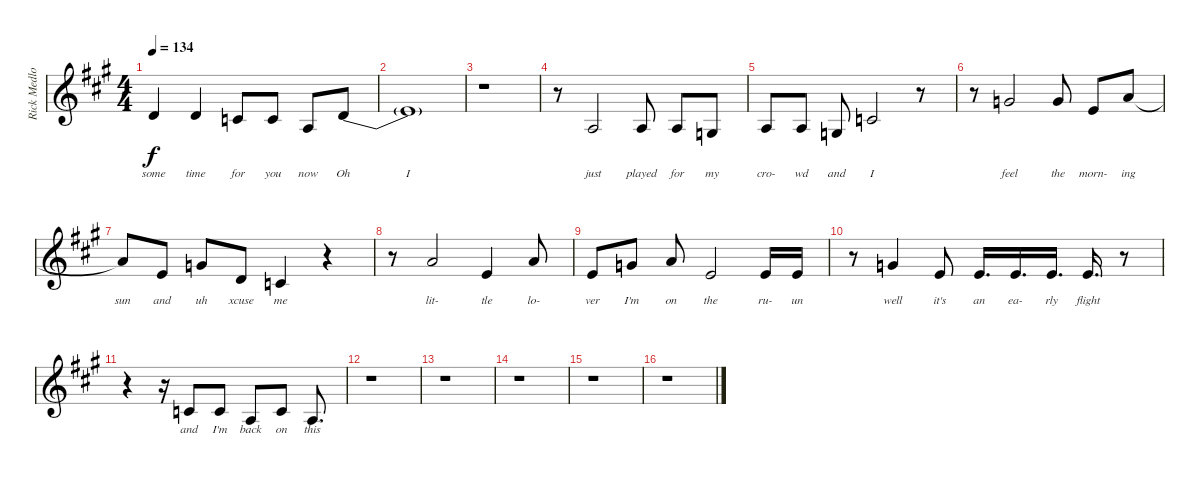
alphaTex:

\track ("Rick Medlocke Vocals" "Rick Medlo") {instrument violin}
\staff {score}
\tuning (E4 B3 G3 D3 A2 E2) {hide}
\ts (4 4)
\tempo 134
\clef g2
\ks a
7.3{be (custom 0 0 10 4 20 4 30 0 60 0)}.4{lyrics (0 "some") lyrics (1 "") lyrics (2 "") lyrics (3 "") lyrics (4 "") dy f} 7.3.4{lyrics (0 "time") lyrics (1 "") lyrics (2 "") lyrics (3 "") lyrics (4 "")} 5.3.8{lyrics (0 "for") lyrics (1 "") lyrics (2 "") lyrics (3 "") lyrics (4 "")} 5.3.8{lyrics (0 "you") lyrics (1 "") lyrics (2 "") lyrics (3 "") lyrics (4 "")} 7.4.8{lyrics (0 "now") lyrics (1 "") lyrics (2 "") lyrics (3 "") lyrics (4 "")} 7.3{be (bend 0 0 60 4)}.8{lyrics (0 "Oh") lyrics (1 "") lyrics (2 "") lyrics (3 "") lyrics (4 "")} |
7.3{t}.1{lyrics (0 "I") lyrics (1 "") lyrics (2 "") lyrics (3 "") lyrics (4 "")} |
r.1 |
r.8 7.4.2{lyrics (0 "just") lyrics (1 "") lyrics (2 "") lyrics (3 "") lyrics (4 "")} 7.4.8{lyrics (0 "played") lyrics (1 "") lyrics (2 "") lyrics (3 "") lyrics (4 "")} 7.4.8{lyrics (0 "for") lyrics (1 "") lyrics (2 "") lyrics (3 "") lyrics (4 "")} 5.4.8{lyrics (0 "my") lyrics (1 "") lyrics (2 "") lyrics (3 "") lyrics (4 "")} |
7.4.8{lyrics (0 "cro-") lyrics (1 "") lyrics (2 "") lyrics (3 "") lyrics (4 "")} 7.4.8{lyrics (0 "wd") lyrics (1 "") lyrics (2 "") lyrics (3 "") lyrics (4 "")} 5.4.8{lyrics (0 "and") lyrics (1 "") lyrics (2 "") lyrics (3 "") lyrics (4 "")} 5.3.2{lyrics (0 "I") lyrics (1 "") lyrics (2 "") lyrics (3 "") lyrics (4 "")} r.8 |
r.8 8.2.2{lyrics (0 "feel") lyrics (1 "") lyrics (2 "") lyrics (3 "") lyrics (4 "")} 8.2.8{lyrics (0 "the") lyrics (1 "") lyrics (2 "") lyrics (3 "") lyrics (4 "")} 5.2.8{lyrics (0 "morn-") lyrics (1 "") lyrics (2 "") lyrics (3 "") lyrics (4 "")} 5.1.8{lyrics (0 "ing") lyrics (1 "") lyrics (2 "") lyrics (3 "") lyrics (4 "")} |
5.1{t}.8{lyrics (0 "sun") lyrics (1 "") lyrics (2 "") lyrics (3 "") lyrics (4 "")} 5.2.8{lyrics (0 "and") lyrics (1 "") lyrics (2 "") lyrics (3 "") lyrics (4 "")} 8.2.8{lyrics (0 "uh") lyrics (1 "") lyrics (2 "") lyrics (3 "") lyrics (4 "")} 7.3{be (custom 0 0 10 4 20 4 30 0 60 0)}.8{lyrics (0 "xcuse") lyrics (1 "") lyrics (2 "") lyrics (3 "") lyrics (4 "")} 5.3.4{lyrics (0 "me") lyrics (1 "") lyrics (2 "") lyrics (3 "") lyrics (4 "")} r.4 |
r.8 5.1.2{lyrics (0 "lit-") lyrics (1 "") lyrics (2 "") lyrics (3 "") lyrics (4 "")} 5.2.4{lyrics (0 "tle") lyrics (1 "") lyrics (2 "") lyrics (3 "") lyrics (4 "")} 5.1.8{lyrics (0 "lo-") lyrics (1 "") lyrics (2 "") lyrics (3 "") lyrics (4 "")} |
5.2.8{lyrics (0 "ver") lyrics (1 "") lyrics (2 "") lyrics (3 "") lyrics (4 "")} 8.2.8{lyrics (0 "I'm") lyrics (1 "") lyrics (2 "") lyrics (3 "") lyrics (4 "")} 5.1.8{lyrics (0 "on") lyrics (1 "") lyrics (2 "") lyrics (3 "") lyrics (4 "")} 5.2.2{lyrics (0 "the") lyrics (1 "") lyrics (2 "") lyrics (3 "") lyrics (4 "")} 5.2.16{lyrics (0 "ru-") lyrics (1 "") lyrics (2 "") lyrics (3 "") lyrics (4 "")} 5.2.16{lyrics (0 "un") lyrics (1 "") lyrics (2 "") lyrics (3 "") lyrics (4 "")} |
r.8 8.2.4{lyrics (0 "well") lyrics (1 "") lyrics (2 "") lyrics (3 "") lyrics (4 "")} 5.2.8{lyrics (0 "it's") lyrics (1 "") lyrics (2 "") lyrics (3 "") lyrics (4 "")} 5.2.16{d lyrics (0 "an") lyrics (1 "") lyrics (2 "") lyrics (3 "") lyrics (4 "")} 5.2.16{d lyrics (0 "ea-") lyrics (1 "") lyrics (2 "") lyrics (3 "") lyrics (4 "")} 5.2.16{d lyrics (0 "rly") lyrics (1 "") lyrics (2 "") lyrics (3 "") lyrics (4 "")} 5.2.16{d lyrics (0 "flight") lyrics (1 "") lyrics (2 "") lyrics (3 "") lyrics (4 "")} r.8 |
r.4 r.16 5.3.8{lyrics (0 "and") lyrics (1 "") lyrics (2 "") lyrics (3 "") lyrics (4 "")} 5.3.8{lyrics (0 "I'm") lyrics (1 "") lyrics (2 "") lyrics (3 "") lyrics (4 "")} 7.4.8{lyrics (0 "back") lyrics (1 "") lyrics (2 "") lyrics (3 "") lyrics (4 "")} 5.3.8{lyrics (0 "on") lyrics (1 "") lyrics (2 "") lyrics (3 "") lyrics (4 "")} 7.4.8{d lyrics (0 "this") lyrics (1 "") lyrics (2 "") lyrics (3 "") lyrics (4 "")} |
r.1 |
r.1 |
r.1 |
r.1 |
r.1
